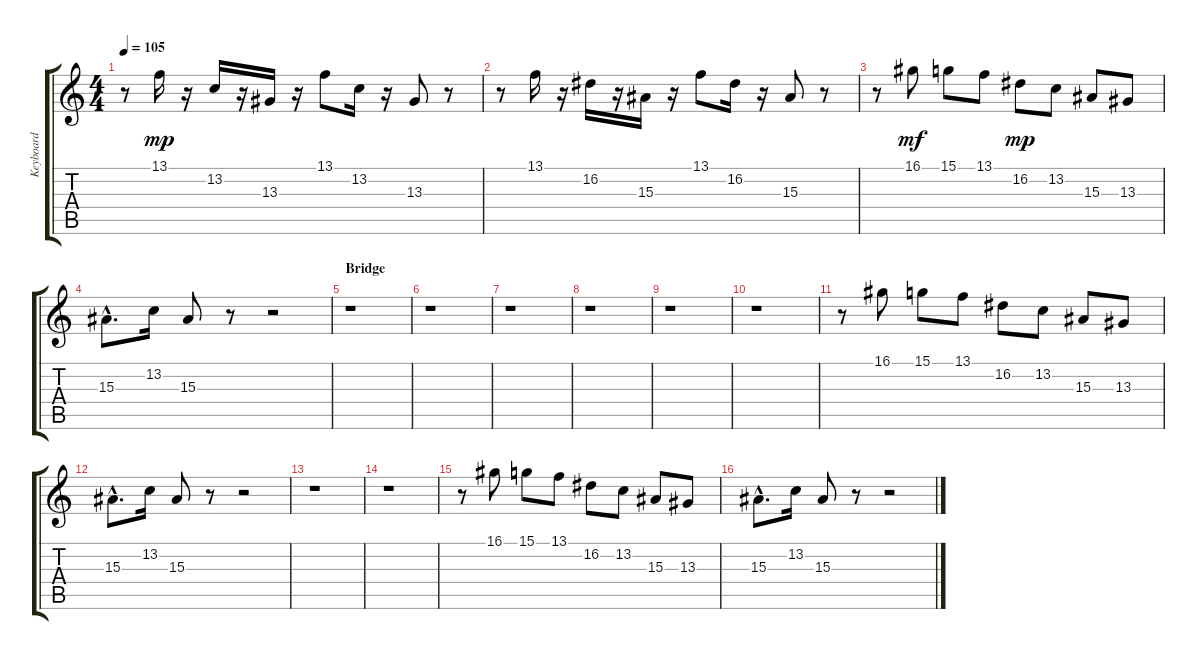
\track ("Keyboard" "Keyboard") {instrument lead1square}
\staff {score tabs}
\tuning (E4 B3 G3 D3 A2 E2) {hide}
\ts (4 4)
\tempo 105
\clef g2
\ks c
r.8{dy mp volume 9} 13.1.16 r.16 13.2.16 r.16 13.3.16 r.16 13.1.8 13.2.16 r.16 13.3.8 r.8 |
r.8 13.1.16 r.16 16.2.16 r.16 15.3.16 r.16 13.1.8 16.2.16 r.16 15.3.8 r.8 |
r.8 16.1.8{dy mf} 15.1.8 13.1.8 16.2.8{dy mp} 13.2.8 15.3.8 13.3.8 |
15.3{hac}.8{d} 13.2.16 15.3.8 r.8 r.2 |
\section ("" "Bridge")
r.1 |
r.1 |
r.1 |
r.1 |
r.1 |
r.1 |
r.8{volume 12} 16.1.8 15.1.8 13.1.8 16.2.8 13.2.8 15.3.8 13.3.8 |
15.3{hac}.8{d} 13.2.16 15.3.8 r.8 r.2 |
r.1 |
r.1 |
r.8 16.1.8 15.1.8 13.1.8 16.2.8 13.2.8 15.3.8 13.3.8 |
15.3{hac}.8{d} 13.2.16 15.3.8 r.8 r.2
